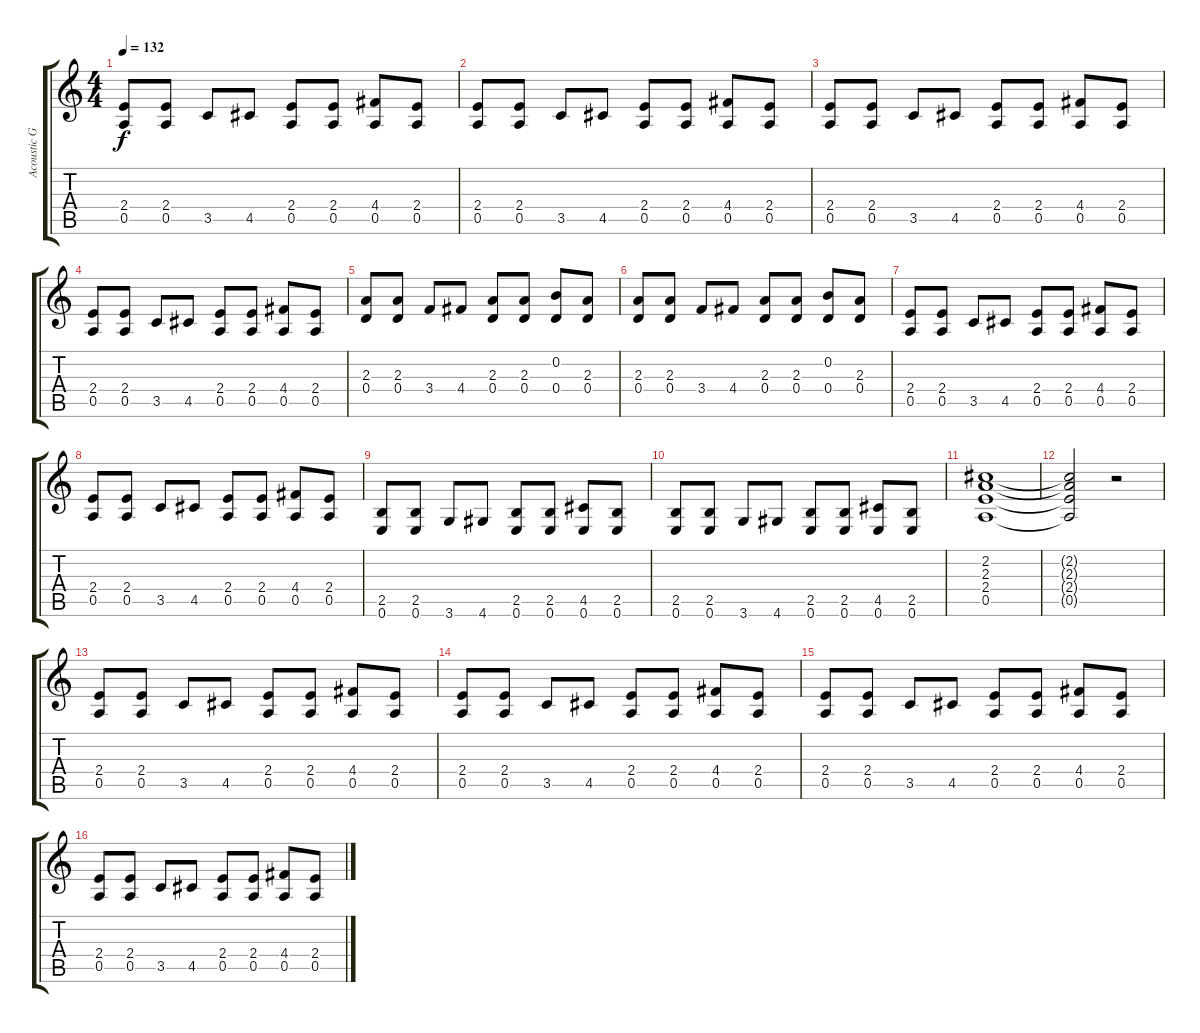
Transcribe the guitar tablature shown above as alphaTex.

\track ("Acoustic Guitar" "Acoustic G") {instrument acousticguitarsteel}
\staff {score tabs}
\tuning (E4 B3 G3 D3 A2 E2) {hide}
\ts (4 4)
\tempo 132
\clef g2
\ks c
(2.4 0.5).8{dy f} (2.4 0.5).8 3.5.8 4.5.8 (2.4 0.5).8 (2.4 0.5).8 (4.4 0.5).8 (2.4 0.5).8 |
(2.4 0.5).8 (2.4 0.5).8 3.5.8 4.5.8 (2.4 0.5).8 (2.4 0.5).8 (4.4 0.5).8 (2.4 0.5).8 |
(2.4 0.5).8 (2.4 0.5).8 3.5.8 4.5.8 (2.4 0.5).8 (2.4 0.5).8 (4.4 0.5).8 (2.4 0.5).8 |
(2.4 0.5).8 (2.4 0.5).8 3.5.8 4.5.8 (2.4 0.5).8 (2.4 0.5).8 (4.4 0.5).8 (2.4 0.5).8 |
(2.3 0.4).8 (2.3 0.4).8 3.4.8 4.4.8 (2.3 0.4).8 (2.3 0.4).8 (0.2 0.4).8 (2.3 0.4).8 |
(2.3 0.4).8 (2.3 0.4).8 3.4.8 4.4.8 (2.3 0.4).8 (2.3 0.4).8 (0.2 0.4).8 (2.3 0.4).8 |
(2.4 0.5).8 (2.4 0.5).8 3.5.8 4.5.8 (2.4 0.5).8 (2.4 0.5).8 (4.4 0.5).8 (2.4 0.5).8 |
(2.4 0.5).8 (2.4 0.5).8 3.5.8 4.5.8 (2.4 0.5).8 (2.4 0.5).8 (4.4 0.5).8 (2.4 0.5).8 |
(2.5 0.6).8 (2.5 0.6).8 3.6.8 4.6.8 (2.5 0.6).8 (2.5 0.6).8 (4.5 0.6).8 (2.5 0.6).8 |
(2.5 0.6).8 (2.5 0.6).8 3.6.8 4.6.8 (2.5 0.6).8 (2.5 0.6).8 (4.5 0.6).8 (2.5 0.6).8 |
(2.2 2.3 2.4 0.5).1 |
(2.2{t} 2.3{t} 2.4{t} 0.5{t}).2 r.2 |
(2.4 0.5).8 (2.4 0.5).8 3.5.8 4.5.8 (2.4 0.5).8 (2.4 0.5).8 (4.4 0.5).8 (2.4 0.5).8 |
(2.4 0.5).8 (2.4 0.5).8 3.5.8 4.5.8 (2.4 0.5).8 (2.4 0.5).8 (4.4 0.5).8 (2.4 0.5).8 |
(2.4 0.5).8 (2.4 0.5).8 3.5.8 4.5.8 (2.4 0.5).8 (2.4 0.5).8 (4.4 0.5).8 (2.4 0.5).8 |
(2.4 0.5).8 (2.4 0.5).8 3.5.8 4.5.8 (2.4 0.5).8 (2.4 0.5).8 (4.4 0.5).8 (2.4 0.5).8
